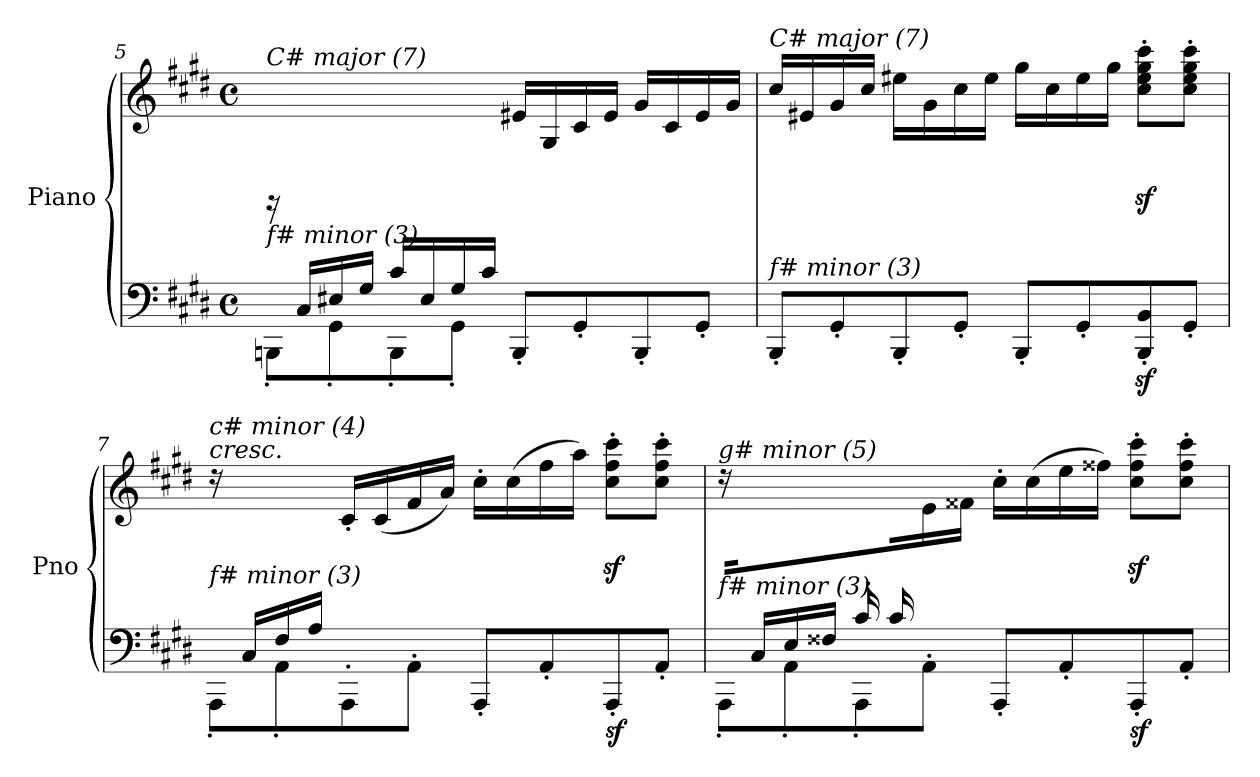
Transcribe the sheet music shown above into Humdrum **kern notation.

**kern	**kern	**dynam
*part1	*part1	*part1
*staff2	*staff1	*staff1/2
*I"Piano	*	*
*I'Pno	*	*
*clefF4	*clefG2	*
*k[f#c#g#d#]	*k[f#c#g#d#]	*
*M4/4	*M4/4	*
*met(c)	*met(c)	*
=5	=5	=5
*^	*	*
!	!	!LO:TX:i:t=C# major (7)	!
!LO:TX:i:t=f# minor (3)	!	!	!
16ryy	8BBBn'\L	16rCC	.
16C#/LL	.	4..ryy	.
16E#X/	8GG#'\	.	.
16G#/JJ	.	.	.
16c#/LL	8BBB'\	.	.
16E#/	.	.	.
16G#/	8GG#'\J	.	.
16c#/JJ	.	.	.
2ryy	8BBB'/L	16e#X/LL	.
.	.	16G#/	.
.	8GG#'/	16c#/	.
.	.	16e#/JJ	.
.	8BBB'/	16g#/LL	.
.	.	16c#/	.
.	8GG#'/J	16e#/	.
.	.	16g#/JJ	.
*v	*v	*	*
=6	=6	=6
!	!LO:TX:i:t=C# major (7)	!
!LO:TX:i:t=f# minor (3)	!	!
8BBB'/L	16cc#/LL	.
.	16e#X/	.
8GG#'/	16g#/	.
.	16cc#/JJ	.
8BBB'/	16ee#X\LL	.
.	16g#\	.
8GG#'/J	16cc#\	.
.	16ee#\JJ	.
8BBB'/L	16gg#\LL	.
.	16cc#\	.
8GG#'/	16ee#\	.
.	16gg#\JJ	.
8BBB/z<' 8BB/z<'	8cc#\z<' 8ee#\z<' 8gg#\z<' 8ccc#\z<'L	.
8GG#'/J	8cc#\' 8ee#\' 8gg#\' 8ccc#\'J	.
!!LO:LB:g=z
=7	=7	=7
*^	*	*
!	!	!LO:TX:a:i:t=cresc.	!
!	!	!LO:TX:i:t=c# minor (4)	!
!LO:TX:i:t=f# minor (3)	!	!	!
16ryy	8AAA'\L	16rdd	.
16C#/LL	.	8.ryy	.
16F#/	8AA'\	.	.
16A/JJ	.	.	.
2.ryy	8AAA'\	16c#'/LL	.
.	.	(16c#/	.
.	8AA'\J	16f#/	.
.	.	16a/JJ)	.
.	8AAA'/L	16cc#'\LL	.
.	.	(16cc#\	.
.	8AA'/	16ff#\	.
.	.	16aa\JJ)	.
!	!	!	!LO:DY:b=2
.	8AAA'/	8cc#\z<' 8ff#\z<' 8ccc#\z<'L	sf
.	8AA'/J	8cc#\' 8ff#\' 8ccc#\'J	.
=8	=8	=8	=8
!	!	!LO:TX:i:t=g# minor (5)	!
!LO:TX:i:t=f# minor (3)	!	!	!
16ryy	8AAA'\L	16rdd	.
16C#/LL	.	4ryy	.
16E/	8AA'\	.	.
16F##X/JJ	.	.	.
16c#'/LL	8AAA'\	.	.
16c#/	.	16ryy	.
2ryy	8AA'\J	16e\	.
.	.	(16f##X\JJ	.
.	8AAA'/L	16cc#'\LL	.
.	.	(16cc#\	.
.	8AA'/	16ee\	.
.	.	16ff##X\JJ)	.
!	!	!	!LO:DY:b=2
.	8AAA'/	8cc#\z<' 8ff##\z<' 8ccc#\z<'L	sf
8ryy	8AA'/J	8cc#\' 8ff##\' 8ccc#\'J	.
*v	*v	*	*
=	=	=
*-	*-	*-
